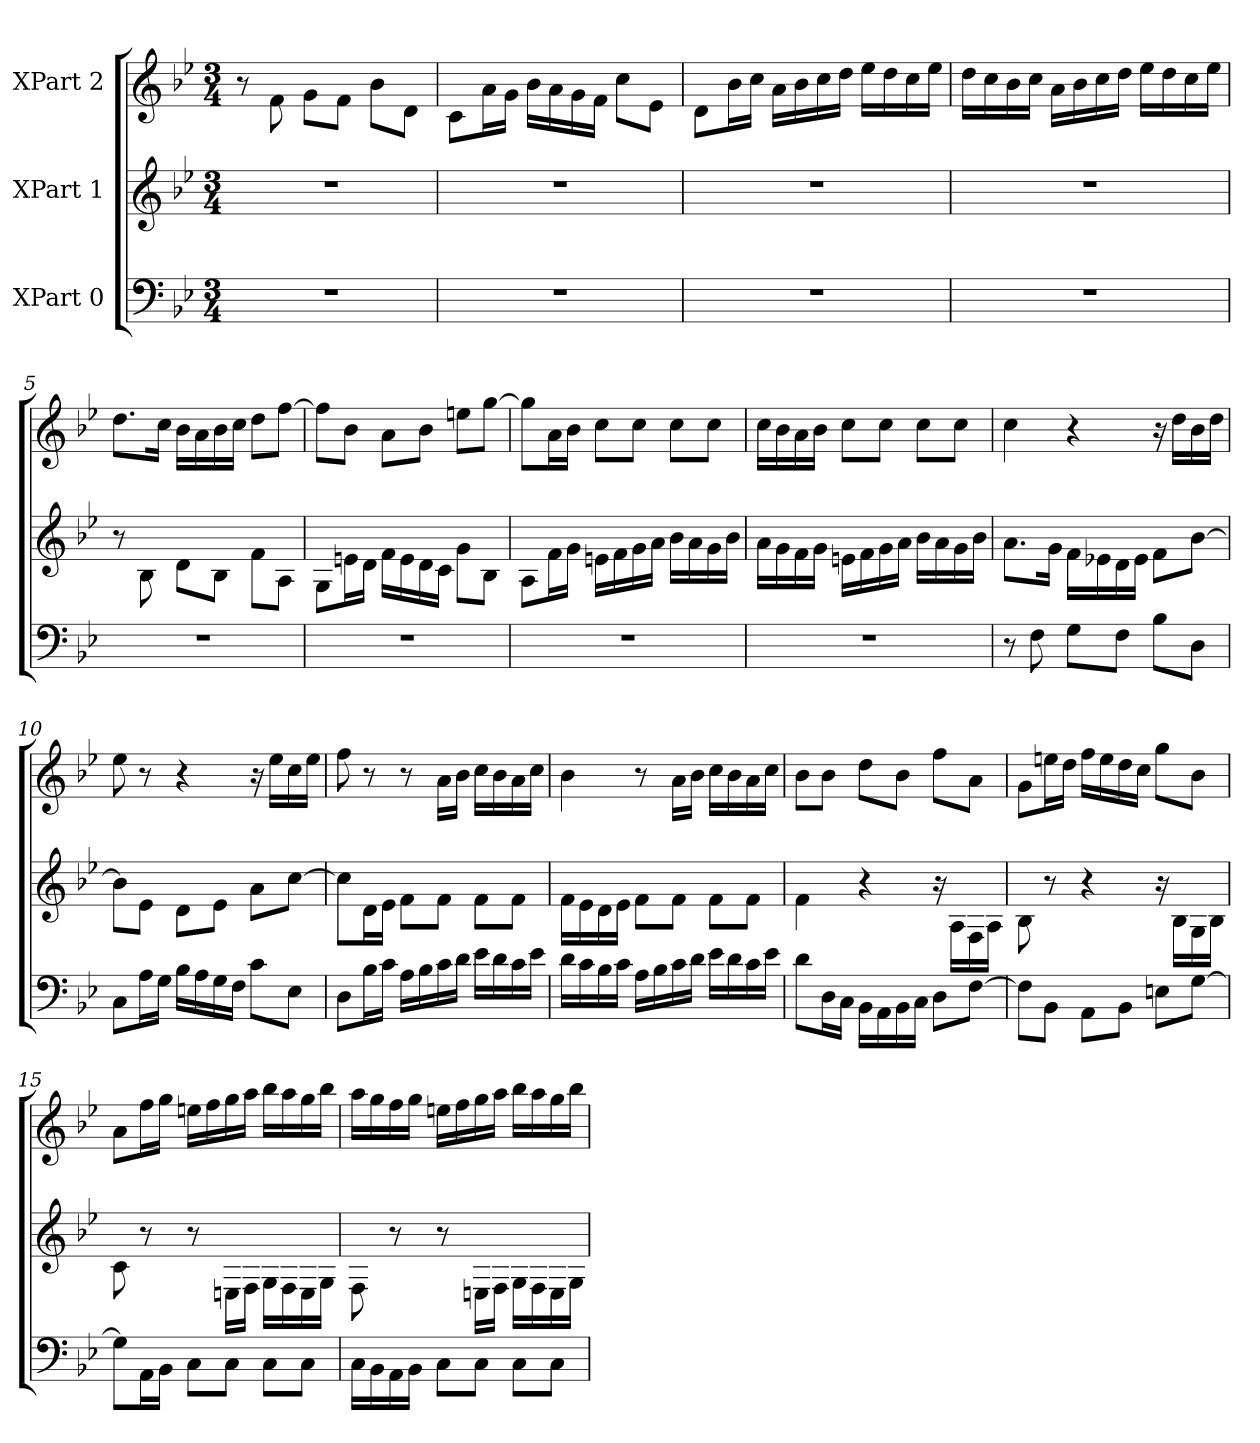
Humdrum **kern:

**kern	**kern	**kern
*part3	*part2	*part1
*staff3	*staff2	*staff1
*I"XPart 0	*I"XPart 1	*I"XPart 2
*clefF4	*clefG2	*clefG2
*k[b-e-]	*k[b-e-]	*k[b-e-]
*M3/4	*M3/4	*M3/4
=1	=1	=1
2.r	2.r	8r
.	.	8f\
.	.	8g\L
.	.	8f\J
.	.	8b-\L
.	.	8d\J
=2	=2	=2
2.r	2.r	8c\L
.	.	16a\
.	.	16g\J
.	.	16b-\L
.	.	16a\
.	.	16g\
.	.	16f\J
.	.	8cc\L
.	.	8e-\J
=3	=3	=3
2.r	2.r	8d\L
.	.	16b-\
.	.	16cc\J
.	.	16a\L
.	.	16b-\
.	.	16cc\
.	.	16dd\J
.	.	16ee-\L
.	.	16dd\
.	.	16cc\
.	.	16ee-\J
=4	=4	=4
2.r	2.r	16dd\L
.	.	16cc\
.	.	16b-\
.	.	16cc\J
.	.	16a\L
.	.	16b-\
.	.	16cc\
.	.	16dd\J
.	.	16ee-\L
.	.	16dd\
.	.	16cc\
.	.	16ee-\J
=5	=5	=5
2.r	8r	8.dd\L
.	8B-\	.
.	.	16cc\J
.	8d\L	16b-\L
.	.	16a\
.	8B-\J	16b-\
.	.	16cc\J
.	8f\L	8dd\L
.	8A\J	[8ff\J
=6	=6	=6
2.r	8G\L	8ff\L]
.	16en\	8b-\J
.	16d\J	.
.	16f\L	8a\L
.	16e\	.
.	16d\	8b-\J
.	16c\J	.
.	8g\L	8een\L
.	8B-\J	[8gg\J
=7	=7	=7
2.r	8A\L	8gg\L]
.	16f\	16a\
.	16g\J	16b-\J
.	16en\L	8cc\L
.	16f\	.
.	16g\	8cc\J
.	16a\J	.
.	16b-\L	8cc\L
.	16a\	.
.	16g\	8cc\J
.	16b-\J	.
=8	=8	=8
2.r	16a\L	16cc\L
.	16g\	16b-\
.	16f\	16a\
.	16g\J	16b-\J
.	16en\L	8cc\L
.	16f\	.
.	16g\	8cc\J
.	16a\J	.
.	16b-\L	8cc\L
.	16a\	.
.	16g\	8cc\J
.	16b-\J	.
=9	=9	=9
8r	8.a\L	4cc\
8F\	.	.
.	16g\J	.
8G\L	16f\L	4r
.	16e-X\	.
8F\J	16d\	.
.	16e-\J	.
8B-\L	8f\L	16r
.	.	16dd\L
8D\J	[8b-\J	16b-\
.	.	16dd\J
=10	=10	=10
8C\L	8b-\L]	8ee-\
16A\	8e-\J	8r
16G\J	.	.
16B-\L	8d\L	4r
16A\	.	.
16G\	8e-\J	.
16F\J	.	.
8c\L	8a\L	16r
.	.	16ee-\L
8E-\J	[8cc\J	16cc\
.	.	16ee-\J
=11	=11	=11
8D\L	8cc\L]	8ff\
16B-\	16d\	8r
16c\J	16e-\J	.
16A\L	8f\L	8r
16B-\	.	.
16c\	8f\J	16a\L
16d\J	.	16b-\J
16e-\L	8f\L	16cc\L
16d\	.	16b-\
16c\	8f\J	16a\
16e-\J	.	16cc\J
=12	=12	=12
16d\L	16f\L	4b-\
16c\	16e-\	.
16B-\	16d\	.
16c\J	16e-\J	.
16A\L	8f\L	8r
16B-\	.	.
16c\	8f\J	16a\L
16d\J	.	16b-\J
16e-\L	8f\L	16cc\L
16d\	.	16b-\
16c\	8f\J	16a\
16e-\J	.	16cc\J
=13	=13	=13
8d\L	4f\	8b-\L
16D\	.	8b-\J
16C\J	.	.
16BB-\L	4r	8dd\L
16AA\	.	.
16BB-\	.	8b-\J
16C\J	.	.
8D\L	16r	8ff\L
.	16A\L	.
[8F\J	16F\	8a\J
.	16A\J	.
=14	=14	=14
8F\L]	8B-\	8g\L
8BB-\J	8r	16een\
.	.	16dd\J
8AA\L	4r	16ff\L
.	.	16ee\
8BB-\J	.	16dd\
.	.	16cc\J
8En\L	16r	8gg\L
.	16B-\L	.
[8G\J	16G\	8b-\J
.	16B-\J	.
=15	=15	=15
8G\L]	8c\	8a\L
16AA\	8r	16ff\
16BB-\J	.	16gg\J
8C\L	8r	16een\L
.	.	16ff\
8C\J	16En\L	16gg\
.	16F\J	16aa\J
8C\L	16G\L	16bb-\L
.	16F\	16aa\
8C\J	16E\	16gg\
.	16G\J	16bb-\J
=16	=16	=16
16C\L	8F\	16aa\L
16BB-\	.	16gg\
16AA\	8r	16ff\
16BB-\J	.	16gg\J
8C\L	8r	16een\L
.	.	16ff\
8C\J	16En\L	16gg\
.	16F\J	16aa\J
8C\L	16G\L	16bb-\L
.	16F\	16aa\
8C\J	16E\	16gg\
.	16G\J	16bb-\J
=	=	=
*-	*-	*-
